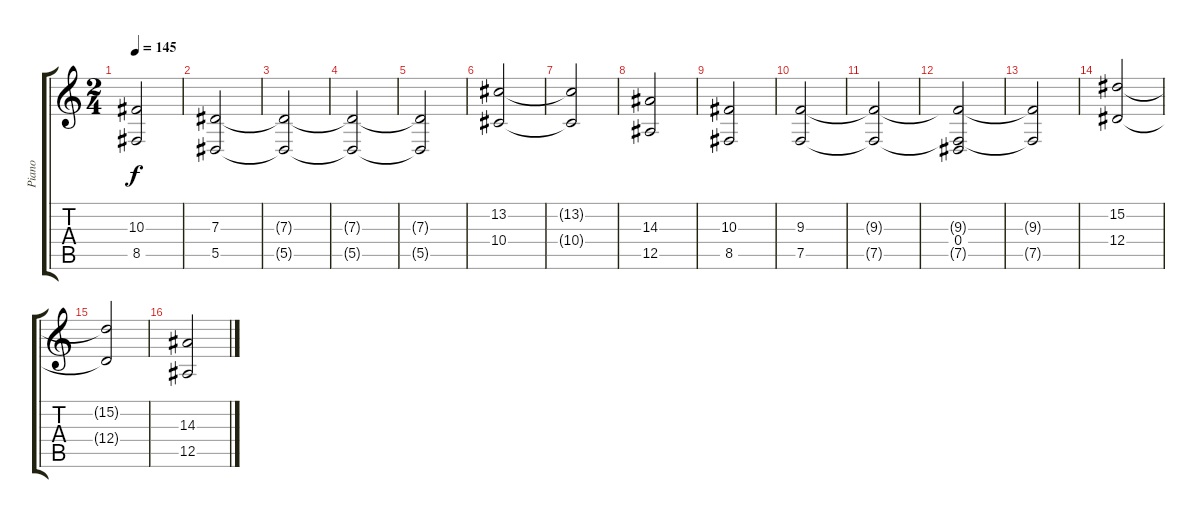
\track ("Piano" "Piano") {instrument electricgrandpiano}
\staff {score tabs}
\tuning (F4 C4 Ab3 Eb3 Bb2 Eb2) {hide}
\ts (2 4)
\tempo 145
\clef g2
\ks c
(10.3 8.5).2{dy f} |
(7.3 5.5).2 |
(7.3{t} 5.5{t}).2 |
(7.3{t} 5.5{t}).2 |
(7.3{t} 5.5{t}).2 |
(13.2 10.4).2 |
(13.2{t} 10.4{t}).2 |
(14.3 12.5).2 |
(10.3 8.5).2 |
(9.3 7.5).2 |
(9.3{t} 7.5{t}).2 |
(9.3{t} 0.4 7.5{t}).2 |
(9.3{t} 7.5{t}).2 |
(15.2 12.4).2 |
(15.2{t} 12.4{t}).2 |
(14.3 12.5).2
